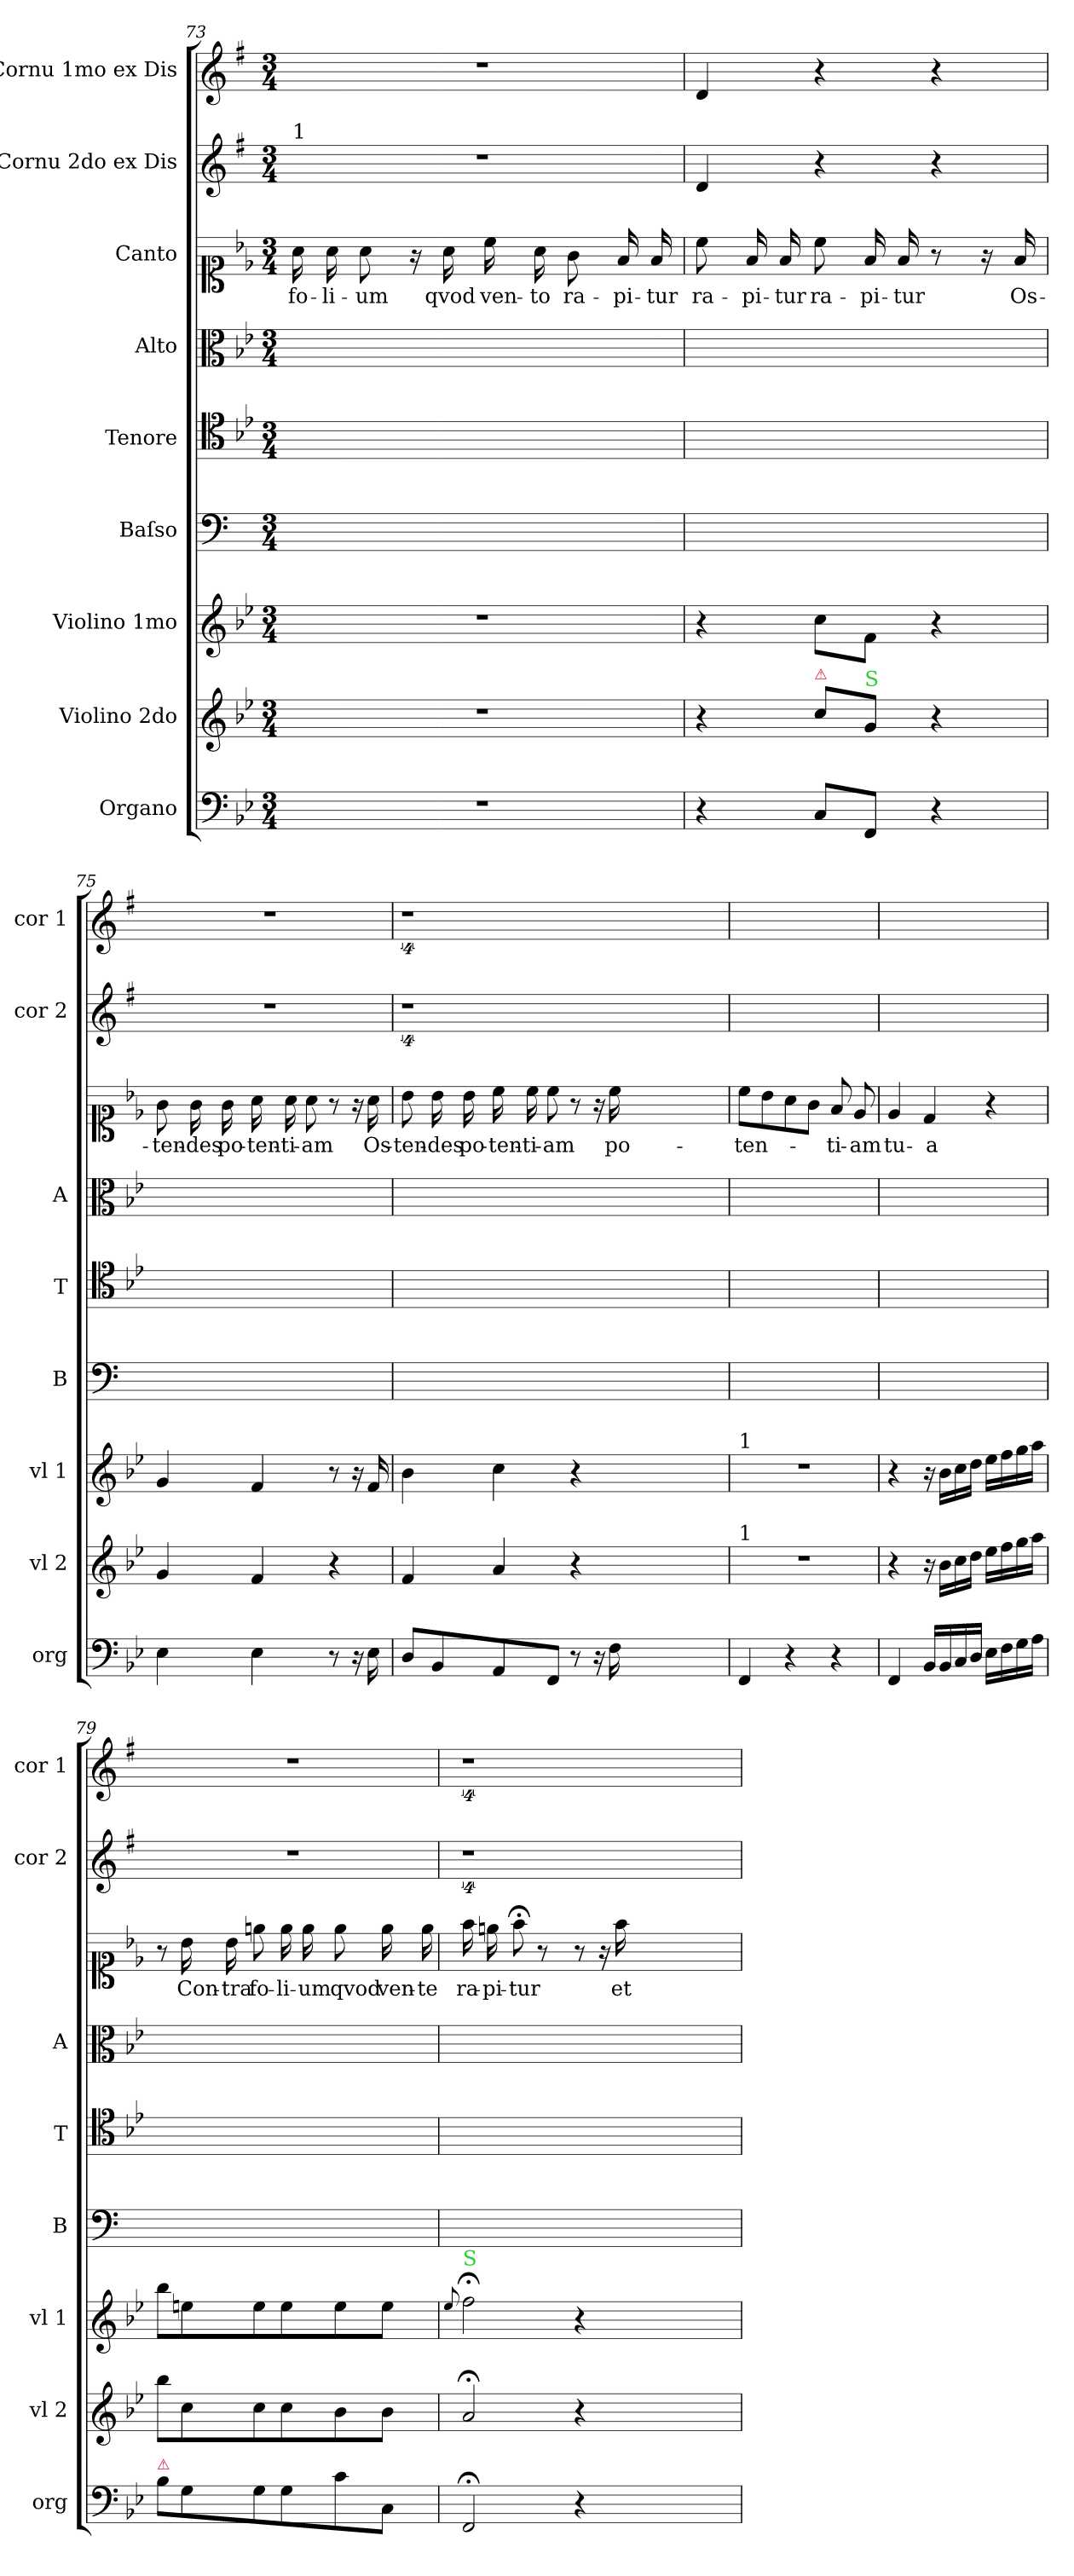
**kern	**kern	**kern	**kern	**kern	**kern	**kern	**text	**kern	**kern
*part9	*part8	*part7	*part6	*part5	*part4	*part3	*part3	*part2	*part1
*staff9	*staff8	*staff7	*staff6	*staff5	*staff4	*staff3	*staff3	*staff2	*staff1
*I"Organo	*I"Violino 2do	*I"Violino 1mo	*I"Baſso	*I"Tenore	*I"Alto	*I"Canto	*	*I"Cornu 2do ex Dis	*I"Cornu 1mo ex Dis
*I'org	*I'vl 2	*I'vl 1	*I'B	*I'T	*I'A	*	*	*I'cor 2	*I'cor 1
*clefF4	*clefG2	*clefG2	*clefF4	*clefC4	*clefC3	*clefC1	*	*clefG2	*clefG2
*	*	*	*	*	*	*	*	*ITrd-2c-3	*ITrd-2c-3
*k[b-e-]	*k[b-e-]	*k[b-e-]	*k[]	*k[b-e-]	*k[b-e-]	*k[b-e-]	*	*k[b-e-]	*k[b-e-]
*M3/4	*M3/4	*M3/4	*M3/4	*M3/4	*M3/4	*M3/4	*	*M3/4	*M3/4
=73	=73	=73	=73	=73	=73	=73	=73	=73	=73
!	!	!	!	!	!	!	!	!LO:TX:a:t=1	!
2.r	2.r	2.r	2.ryy	2.ryy	2.ryy	16a\	fo-	2.r	2.r
.	.	.	.	.	.	16a\	-li-	.	.
.	.	.	.	.	.	8a\	-um	.	.
.	.	.	.	.	.	16r	.	.	.
.	.	.	.	.	.	16a\	qvod	.	.
.	.	.	.	.	.	16cc\	ven-	.	.
.	.	.	.	.	.	16a\	-to	.	.
.	.	.	.	.	.	8g\	ra-	.	.
.	.	.	.	.	.	16f/	-pi-	.	.
.	.	.	.	.	.	16f/	-tur	.	.
=74	=74	=74	=74	=74	=74	=74	=74	=74	=74
4r	4r	4r	2.ryy	2.ryy	2.ryy	8cc\	ra-	4f/	4f/
.	.	.	.	.	.	16f/	-pi-	.	.
.	.	.	.	.	.	16f/	-tur	.	.
!	!LO:TX:a:color=crimson:t=⚠	!	!	!	!	!	!	!	!
8C/L	8cc\L	8cc\L	.	.	.	8cc\	ra-	4r	4r
!	!LO:TX:a:color=limegreen:t=S	!	!	!	!	!	!	!	!
8FF/J	8g/J	8f\J	.	.	.	16f/	-pi-	.	.
.	.	.	.	.	.	16f/	-tur	.	.
4r	4r	4r	.	.	.	8r	.	4r	4r
.	.	.	.	.	.	16r	.	.	.
.	.	.	.	.	.	16f/	Os-	.	.
=75	=75	=75	=75	=75	=75	=75	=75	=75	=75
4E-\	4g/	4g/	2.ryy	2.ryy	2.ryy	8g\	-ten-	2.r	2.r
.	.	.	.	.	.	16g\	-des	.	.
.	.	.	.	.	.	16g\	po-	.	.
4E-\	4f/	4f/	.	.	.	16a\	-ten-	.	.
.	.	.	.	.	.	16a\	-ti-	.	.
.	.	.	.	.	.	8a\	-am	.	.
8r	4r	8r	.	.	.	8r	.	.	.
16r	.	16r	.	.	.	16r	.	.	.
16E-\	.	16f/	.	.	.	16a\	Os-	.	.
=76	=76	=76	=76	=76	=76	=76	=76	=76	=76
8D/L	4f/	4b-\	2.ryy	2.ryy	2.ryy	8b-\	-ten-	4%9r	4%9r
8BB-/	.	.	.	.	.	16b-\	-des	.	.
.	.	.	.	.	.	16b-\	po-	.	.
8AA/	4a/	4cc\	.	.	.	16cc\	-ten-	.	.
.	.	.	.	.	.	16cc\	-ti-	.	.
8FF/J	.	.	.	.	.	8cc\	-am	.	.
8r	4r	4r	.	.	.	8r	.	.	.
16r	.	.	.	.	.	16r	.	.	.
16F\	.	.	.	.	.	16cc\	po-	.	.
1.ryy	1.ryy	1.ryy	1.ryy	1.ryy	1.ryy	1.ryy	.	.	.
=77	=77	=77	=77	=77	=77	=77	=77	=77	=77
!	!	!LO:TX:a:t=1	!	!	!	!	!	!	!
!	!LO:TX:a:t=1	!	!	!	!	!	!	!	!
4FF/	2.r	2.r	2.ryy	2.ryy	2.ryy	8cc\L	-ten-	2.ryy	2.ryy
.	.	.	.	.	.	8b-\	.	.	.
4r	.	.	.	.	.	8a\	.	.	.
.	.	.	.	.	.	8g\J	.	.	.
4r	.	.	.	.	.	8f/	-ti-	.	.
.	.	.	.	.	.	8e-/	-am	.	.
=78	=78	=78	=78	=78	=78	=78	=78	=78	=78
4FF/	4r	4r	2.ryy	2.ryy	2.ryy	4e-/	tu-	2.ryy	2.ryy
16BB-/LL	16r	16r	.	.	.	4d/	-a	.	.
16BB-/	16b-\LL	16b-\LL	.	.	.	.	.	.	.
16C/	16cc\	16cc\	.	.	.	.	.	.	.
16D/JJ	16dd\JJ	16dd\JJ	.	.	.	.	.	.	.
16E-\LL	16ee-\LL	16ee-\LL	.	.	.	4r	.	.	.
16F\	16ff\	16ff\	.	.	.	.	.	.	.
16G\	16gg\	16gg\	.	.	.	.	.	.	.
16A\JJ	16aa\JJ	16aa\JJ	.	.	.	.	.	.	.
=79	=79	=79	=79	=79	=79	=79	=79	=79	=79
!LO:TX:a:color=crimson:t=⚠	!	!	!	!	!	!	!	!	!
8B-\L	8bb-\L	8bb-\L	2.ryy	2.ryy	2.ryy	8r	.	2.r	2.r
8G\	8cc\	8een\	.	.	.	16b-\	Con-	.	.
.	.	.	.	.	.	16b-\	-tra	.	.
8G\	8cc\	8ee\	.	.	.	8een\	fo-	.	.
8G\	8cc\	8ee\	.	.	.	16ee\	-li-	.	.
.	.	.	.	.	.	16ee\	-um	.	.
8c\	8b-\	8ee\	.	.	.	8ee\	qvod	.	.
8C/J	8b-\J	8ee\J	.	.	.	16ee\	ven-	.	.
.	.	.	.	.	.	16ee\	-te	.	.
=80	=80	=80	=80	=80	=80	=80	=80	=80	=80
.	.	8qqee-/	.	.	.	.	.	.	.
!	!	!LO:TX:a:color=limegreen:t=S	!	!	!	!	!	!	!
2FF;</	2a;/	2ff;<\	2.ryy	2.ryy	2.ryy	16ff\	ra-	4%9r	4%9r
.	.	.	.	.	.	16een\	-pi-	.	.
.	.	.	.	.	.	8ff;<\	-tur	.	.
!	!	!	!	!	!	!LO:N:vis=8	!	!	!
.	.	.	.	.	.	4r	.	.	.
4r	4r	4r	.	.	.	8r	.	.	.
.	.	.	.	.	.	16r	.	.	.
.	.	.	.	.	.	16ff\	et	.	.
1.ryy	1.ryy	1.ryy	1.ryy	1.ryy	1.ryy	1.ryy	.	.	.
=	=	=	=	=	=	=	=	=	=
*-	*-	*-	*-	*-	*-	*-	*-	*-	*-
